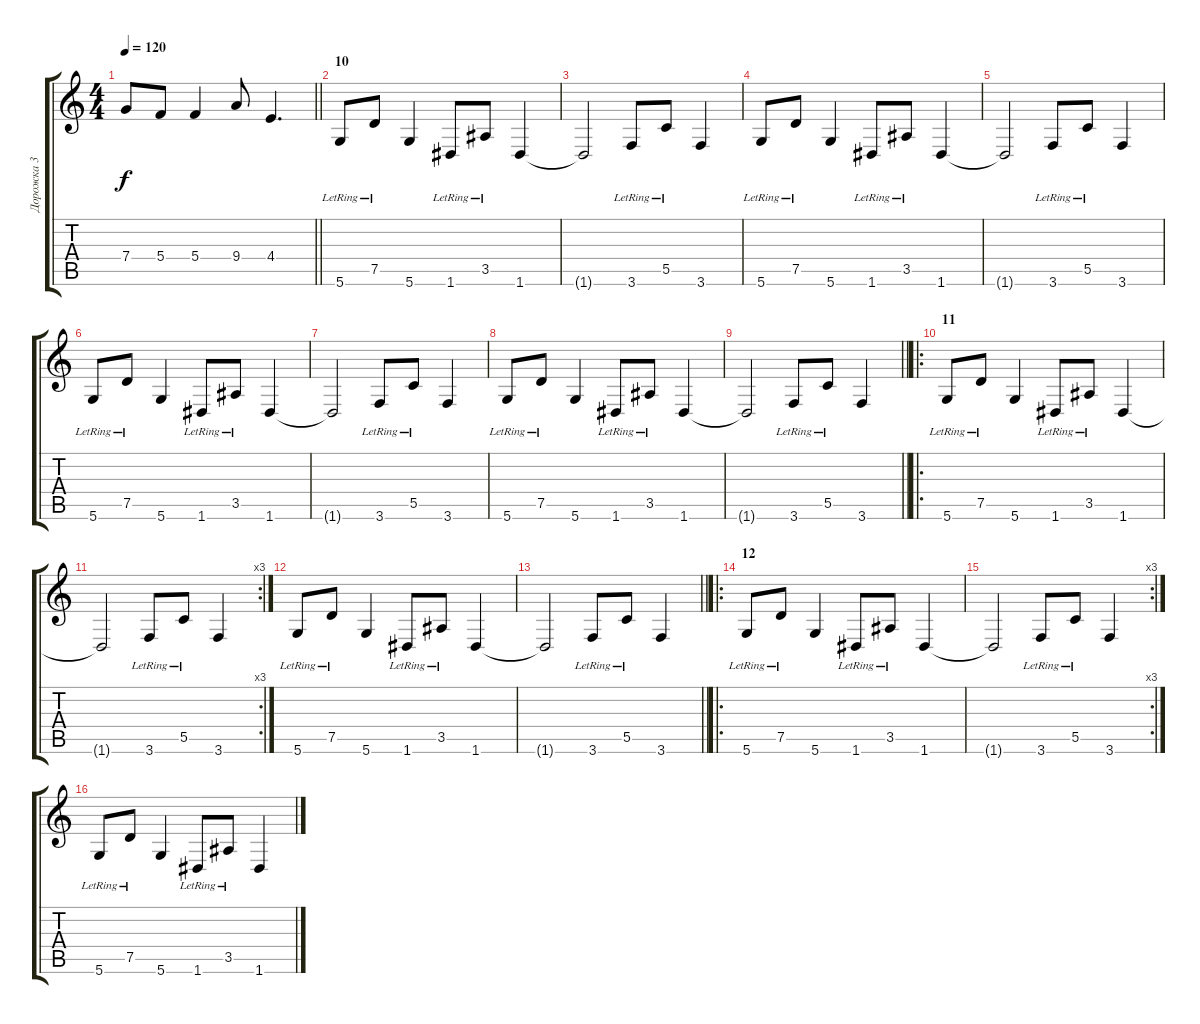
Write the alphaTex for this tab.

\track ("Дорожка 3" "Дорожка 3") {instrument distortionguitar}
\staff {score tabs}
\tuning (D4 A3 F3 C3 G2 D2) {hide}
\ts (4 4)
\tempo 120
\clef g2
\barLineRight lightlight
\ks c
7.4{t}.8{dy f} 5.4.8 5.4.4 9.4.8 4.4.4{d} |
\section ("" "10")
5.6{lr}.8 7.5{lr}.8 5.6.4 1.6{lr}.8 3.5{lr}.8 1.6.4 |
1.6{t}.2 3.6{lr}.8 5.5{lr}.8 3.6.4 |
5.6{lr}.8 7.5{lr}.8 5.6.4 1.6{lr}.8 3.5{lr}.8 1.6.4 |
1.6{t}.2 3.6{lr}.8 5.5{lr}.8 3.6.4 |
5.6{lr}.8 7.5{lr}.8 5.6.4 1.6{lr}.8 3.5{lr}.8 1.6.4 |
1.6{t}.2 3.6{lr}.8 5.5{lr}.8 3.6.4 |
5.6{lr}.8 7.5{lr}.8 5.6.4 1.6{lr}.8 3.5{lr}.8 1.6.4 |
\barLineRight lightlight
1.6{t}.2 3.6{lr}.8 5.5{lr}.8 3.6.4 |
\ro
\section ("" "11")
5.6{lr}.8 7.5{lr}.8 5.6.4 1.6{lr}.8 3.5{lr}.8 1.6.4 |
\rc 3
1.6{t}.2 3.6{lr}.8 5.5{lr}.8 3.6.4 |
5.6{lr}.8 7.5{lr}.8 5.6.4 1.6{lr}.8 3.5{lr}.8 1.6.4 |
\barLineRight lightlight
1.6{t}.2 3.6{lr}.8 5.5{lr}.8 3.6.4 |
\ro
\section ("" "12")
5.6{lr}.8 7.5{lr}.8 5.6.4 1.6{lr}.8 3.5{lr}.8 1.6.4 |
\rc 3
1.6{t}.2 3.6{lr}.8 5.5{lr}.8 3.6.4 |
5.6{lr}.8 7.5{lr}.8 5.6.4 1.6{lr}.8 3.5{lr}.8 1.6.4
